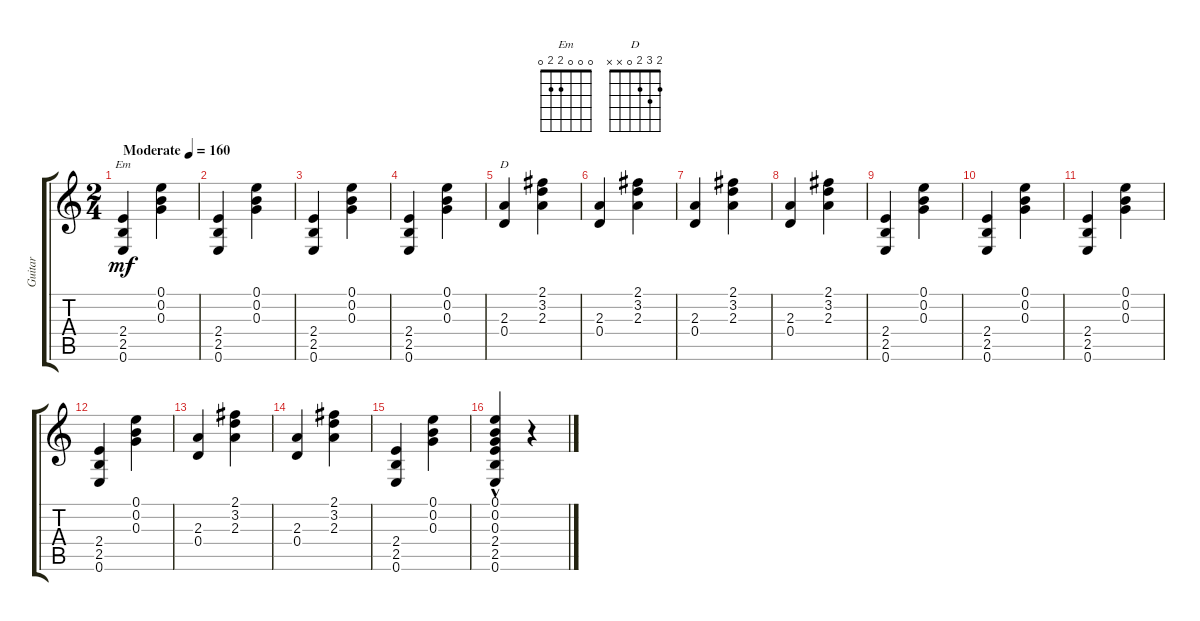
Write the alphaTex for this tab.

\track ("Guitar" "Guitar") {instrument acousticguitarnylon}
\staff {score tabs}
\tuning (E4 B3 G3 D3 A2 E2) {hide}
\chord ("Em" 0 0 0 2 2 0)
\chord ("D" 2 3 2 0 x x)
\ts (2 4)
\tempo (160 "Moderate")
\clef g2
\ks c
(2.4 2.5 0.6).4{ch "Em" dy mf instrument acousticguitarnylon} (0.1 0.2 0.3).4 |
(2.4 2.5 0.6).4 (0.1 0.2 0.3).4 |
(2.4 2.5 0.6).4 (0.1 0.2 0.3).4 |
(2.4 2.5 0.6).4 (0.1 0.2 0.3).4 |
(2.3 0.4).4{ch "D"} (2.1 3.2 2.3).4 |
(2.3 0.4).4 (2.1 3.2 2.3).4 |
(2.3 0.4).4 (2.1 3.2 2.3).4 |
(2.3 0.4).4 (2.1 3.2 2.3).4 |
(2.4 2.5 0.6).4 (0.1 0.2 0.3).4 |
(2.4 2.5 0.6).4 (0.1 0.2 0.3).4 |
(2.4 2.5 0.6).4 (0.1 0.2 0.3).4 |
(2.4 2.5 0.6).4 (0.1 0.2 0.3).4 |
(2.3 0.4).4 (2.1 3.2 2.3).4 |
(2.3 0.4).4 (2.1 3.2 2.3).4 |
(2.4 2.5 0.6).4 (0.1 0.2 0.3).4 |
(0.1 0.2 0.3 2.4 2.5 0.6{hac}).4 r.4
